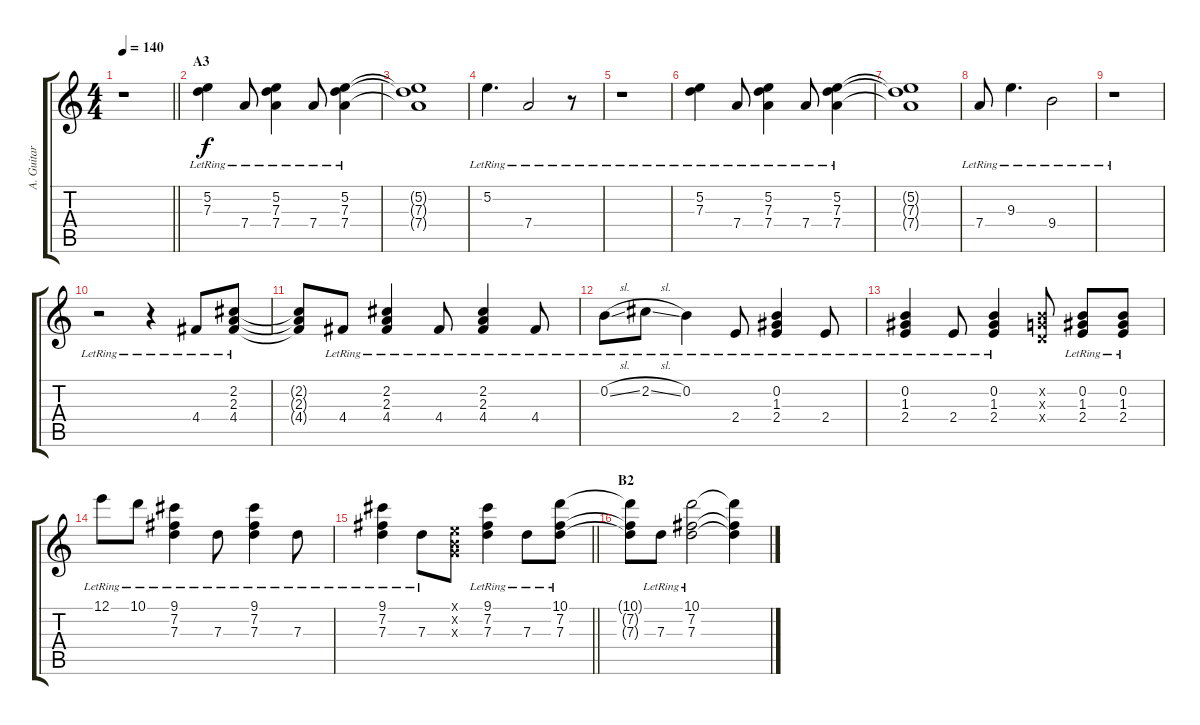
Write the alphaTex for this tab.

\track ("A. Guitar II" "A. Guitar ") {instrument acousticguitarnylon}
\staff {score tabs}
\tuning (E4 B3 G3 D3 A2 E2) {hide}
\ts (4 4)
\tempo 140
\clef g2
\barLineRight lightlight
\ks c
r.1{dy f} |
\section ("" "A3")
(5.2{lr} 7.3{lr}).4 7.4{lr}.8 (5.2{lr} 7.3{lr} 7.4{lr}).4 7.4{lr}.8 (5.2{lr} 7.3{lr} 7.4{lr}).4 |
(5.2{t} 7.3{t} 7.4{t}).1 |
5.2{lr}.4{d} 7.4{lr}.2 r.8 |
r.1 |
(5.2{lr} 7.3{lr}).4 7.4{lr}.8 (5.2{lr} 7.3{lr} 7.4{lr}).4 7.4{lr}.8 (5.2{lr} 7.3{lr} 7.4{lr}).4 |
(5.2{t} 7.3{t} 7.4{t}).1 |
7.4{lr}.8 9.3{lr}.4{d} 9.4{lr}.2 |
r.1 |
r.2 r.4 4.4{lr}.8 (2.2{lr} 2.3{lr} 4.4{lr}).8 |
(2.2{t} 2.3{t} 4.4{t}).8 4.4{lr}.8 (2.2{lr} 2.3{lr} 4.4{lr}).4 4.4{lr}.8 (2.2{lr} 2.3{lr} 4.4{lr}).4 4.4{lr}.8 |
0.2{sl lr}.8 2.2{sl lr}.8 0.2{lr}.4 2.4{lr}.8 (0.2{lr} 1.3{lr} 2.4{lr}).4 2.4{lr}.8 |
(0.2{lr} 1.3{lr} 2.4{lr}).4 2.4{lr}.8 (0.2{lr} 1.3{lr} 2.4{lr}).4 (0.2{x} 0.3{x} 0.4{x}).8 (0.2{lr} 1.3{lr} 2.4{lr}).8 (0.2{lr} 1.3{lr} 2.4{lr}).8 |
12.1{lr}.8 10.1{lr}.8 (9.1{lr} 7.2{lr} 7.3{lr}).4 7.3{lr}.8 (9.1{lr} 7.2{lr} 7.3{lr}).4 7.3{lr}.8 |
\barLineRight lightlight
(9.1{lr} 7.2{lr} 7.3{lr}).4 7.3{lr}.8 (0.1{x} 0.2{x} 0.3{x}).8 (9.1{lr} 7.2{lr} 7.3{lr}).4 7.3{lr}.8 (10.1{lr} 7.2{lr} 7.3{lr}).8 |
\section ("" "B2")
(10.1{t} 7.2{t} 7.3{t}).8 7.3{lr}.8 (10.1{lr} 7.2{lr} 7.3{lr}).2 (10.1{t} 7.2{t} 7.3{t}).4
